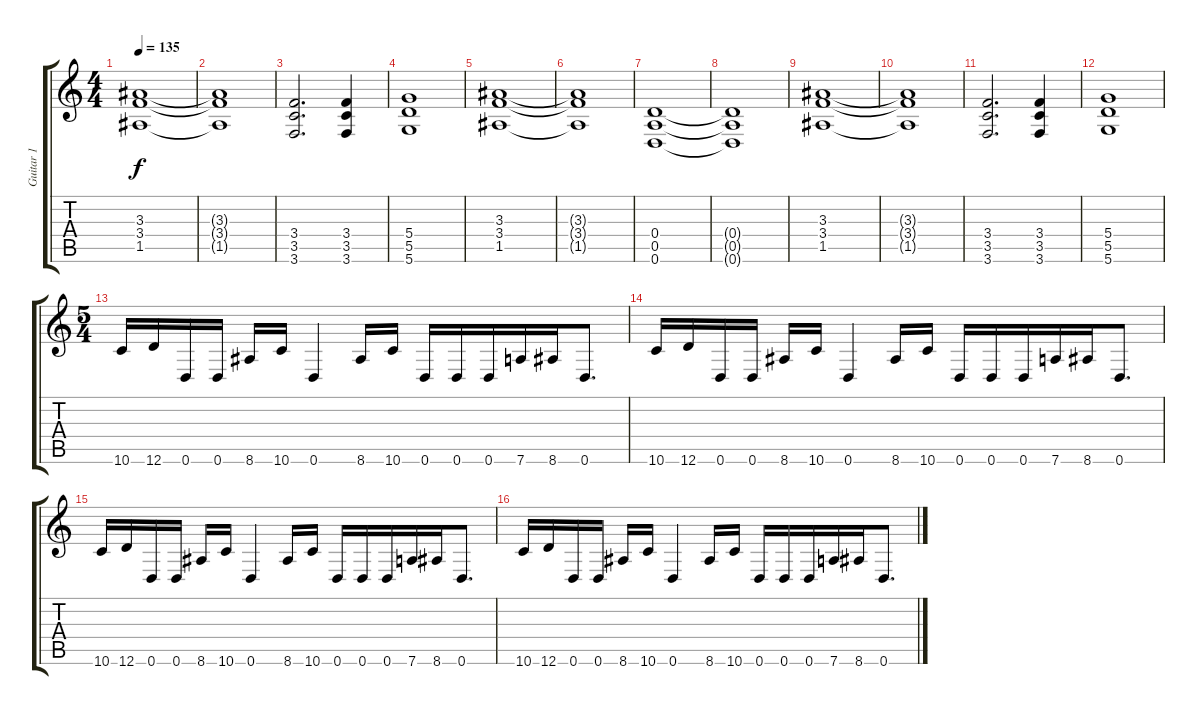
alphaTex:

\track ("Guitar 1" "Guitar 1") {instrument distortionguitar}
\staff {score tabs}
\tuning (E4 B3 G3 D3 A2 D2) {hide}
\ts (4 4)
\tempo 135
\clef g2
\ks c
(3.3 3.4 1.5).1{dy f} |
(3.3{t} 3.4{t} 1.5{t}).1 |
(3.4 3.5 3.6).2{d} (3.4 3.5 3.6).4 |
(5.4 5.5 5.6).1 |
(3.3 3.4 1.5).1 |
(3.3{t} 3.4{t} 1.5{t}).1 |
(0.4 0.5 0.6).1 |
(0.4{t} 0.5{t} 0.6{t}).1 |
(3.3 3.4 1.5).1 |
(3.3{t} 3.4{t} 1.5{t}).1 |
(3.4 3.5 3.6).2{d} (3.4 3.5 3.6).4 |
(5.4 5.5 5.6).1 |
\ts (5 4)
10.6.16{beam Up beam merge} 12.6.16 0.6.16{beam merge} 0.6.16 8.6.16{beam merge} 10.6.16{beam merge} 0.6.4 8.6.16{beam merge} 10.6.16 0.6.16{beam merge} 0.6.16 0.6.16 7.6.16{beam merge} 8.6.16{beam merge} 0.6.8{d} |
10.6.16{beam Up beam merge} 12.6.16 0.6.16{beam merge} 0.6.16 8.6.16{beam merge} 10.6.16{beam merge} 0.6.4 8.6.16{beam merge} 10.6.16 0.6.16{beam merge} 0.6.16 0.6.16 7.6.16{beam merge} 8.6.16{beam merge} 0.6.8{d} |
10.6.16{beam Up beam merge} 12.6.16 0.6.16{beam merge} 0.6.16 8.6.16{beam merge} 10.6.16{beam merge} 0.6.4 8.6.16{beam merge} 10.6.16 0.6.16{beam merge} 0.6.16 0.6.16 7.6.16{beam merge} 8.6.16{beam merge} 0.6.8{d} |
10.6.16{beam Up beam merge} 12.6.16 0.6.16{beam merge} 0.6.16 8.6.16{beam merge} 10.6.16{beam merge} 0.6.4 8.6.16{beam merge} 10.6.16 0.6.16{beam merge} 0.6.16 0.6.16 7.6.16{beam merge} 8.6.16{beam merge} 0.6.8{d}
